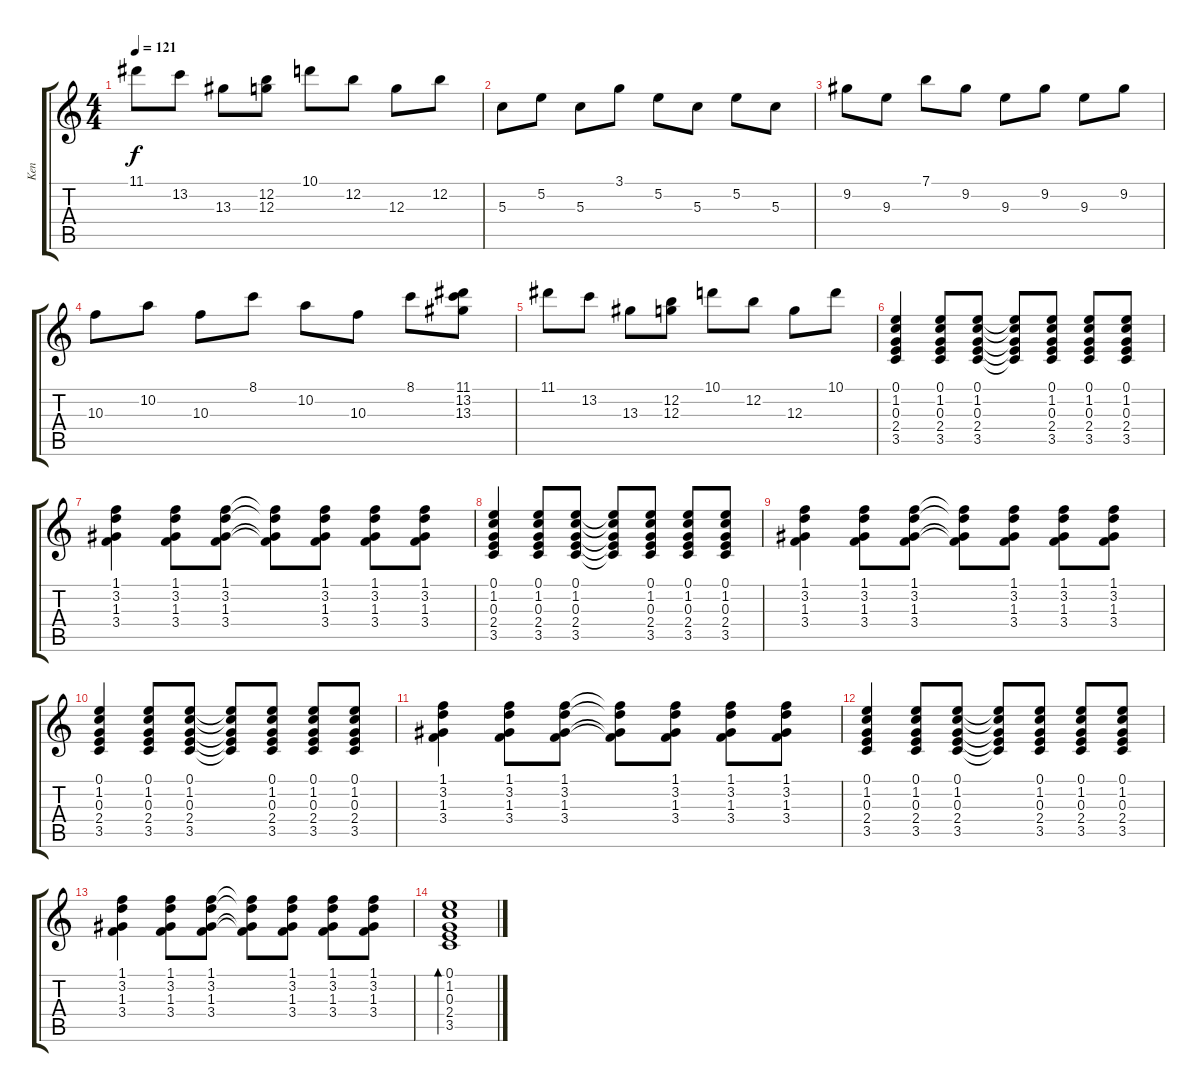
\track ("Ken" "Ken") {instrument acousticguitarnylon}
\staff {score tabs}
\tuning (E4 B3 G3 D3 A2 E2) {hide}
\ts (4 4)
\tempo 121
\clef g2
\ks c
11.1.8{dy f} 13.2.8 13.3.8 (12.2 12.3).8 10.1.8 12.2.8 12.3.8 12.2.8 |
5.3.8 5.2.8 5.3.8 3.1.8 5.2.8 5.3.8 5.2.8 5.3.8 |
9.2.8 9.3.8 7.1.8 9.2.8 9.3.8 9.2.8 9.3.8 9.2.8 |
10.3.8 10.2.8 10.3.8 8.1.8 10.2.8 10.3.8 8.1.8 (11.1 13.2 13.3).8 |
11.1.8 13.2.8 13.3.8 (12.2 12.3).8 10.1.8 12.2.8 12.3.8 10.1.8 |
(0.1 1.2 0.3 2.4 3.5).4 (0.1 1.2 0.3 2.4 3.5).8 (0.1 1.2 0.3 2.4 3.5).8 (0.1{t} 1.2{t} 0.3{t} 2.4{t} 3.5{t}).8 (0.1 1.2 0.3 2.4 3.5).8 (0.1 1.2 0.3 2.4 3.5).8 (0.1 1.2 0.3 2.4 3.5).8 |
(1.1 3.2 1.3 3.4).4 (1.1 3.2 1.3 3.4).8 (1.1 3.2 1.3 3.4).8 (1.1{t} 3.2{t} 1.3{t} 3.4{t}).8 (1.1 3.2 1.3 3.4).8 (1.1 3.2 1.3 3.4).8 (1.1 3.2 1.3 3.4).8 |
(0.1 1.2 0.3 2.4 3.5).4 (0.1 1.2 0.3 2.4 3.5).8 (0.1 1.2 0.3 2.4 3.5).8 (0.1{t} 1.2{t} 0.3{t} 2.4{t} 3.5{t}).8 (0.1 1.2 0.3 2.4 3.5).8 (0.1 1.2 0.3 2.4 3.5).8 (0.1 1.2 0.3 2.4 3.5).8 |
(1.1 3.2 1.3 3.4).4 (1.1 3.2 1.3 3.4).8 (1.1 3.2 1.3 3.4).8 (1.1{t} 3.2{t} 1.3{t} 3.4{t}).8 (1.1 3.2 1.3 3.4).8 (1.1 3.2 1.3 3.4).8 (1.1 3.2 1.3 3.4).8 |
(0.1 1.2 0.3 2.4 3.5).4 (0.1 1.2 0.3 2.4 3.5).8 (0.1 1.2 0.3 2.4 3.5).8 (0.1{t} 1.2{t} 0.3{t} 2.4{t} 3.5{t}).8 (0.1 1.2 0.3 2.4 3.5).8 (0.1 1.2 0.3 2.4 3.5).8 (0.1 1.2 0.3 2.4 3.5).8 |
(1.1 3.2 1.3 3.4).4 (1.1 3.2 1.3 3.4).8 (1.1 3.2 1.3 3.4).8 (1.1{t} 3.2{t} 1.3{t} 3.4{t}).8 (1.1 3.2 1.3 3.4).8 (1.1 3.2 1.3 3.4).8 (1.1 3.2 1.3 3.4).8 |
(0.1 1.2 0.3 2.4 3.5).4 (0.1 1.2 0.3 2.4 3.5).8 (0.1 1.2 0.3 2.4 3.5).8 (0.1{t} 1.2{t} 0.3{t} 2.4{t} 3.5{t}).8 (0.1 1.2 0.3 2.4 3.5).8 (0.1 1.2 0.3 2.4 3.5).8 (0.1 1.2 0.3 2.4 3.5).8 |
(1.1 3.2 1.3 3.4).4 (1.1 3.2 1.3 3.4).8 (1.1 3.2 1.3 3.4).8 (1.1{t} 3.2{t} 1.3{t} 3.4{t}).8 (1.1 3.2 1.3 3.4).8 (1.1 3.2 1.3 3.4).8 (1.1 3.2 1.3 3.4).8 |
(0.1 1.2 0.3 2.4 3.5).1{bd 120}
